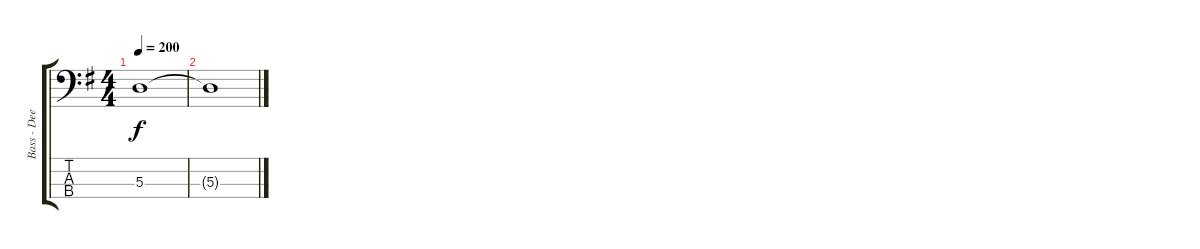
\track ("Bass - Dee Dee Ramone" "Bass - Dee") {instrument electricbasspick}
\staff {score tabs}
\tuning (G2 D2 A1 E1) {hide}
\ts (4 4)
\tempo 200
\clef f4
\ks g
5.3{t}.1{dy f} |
5.3{t}.1
